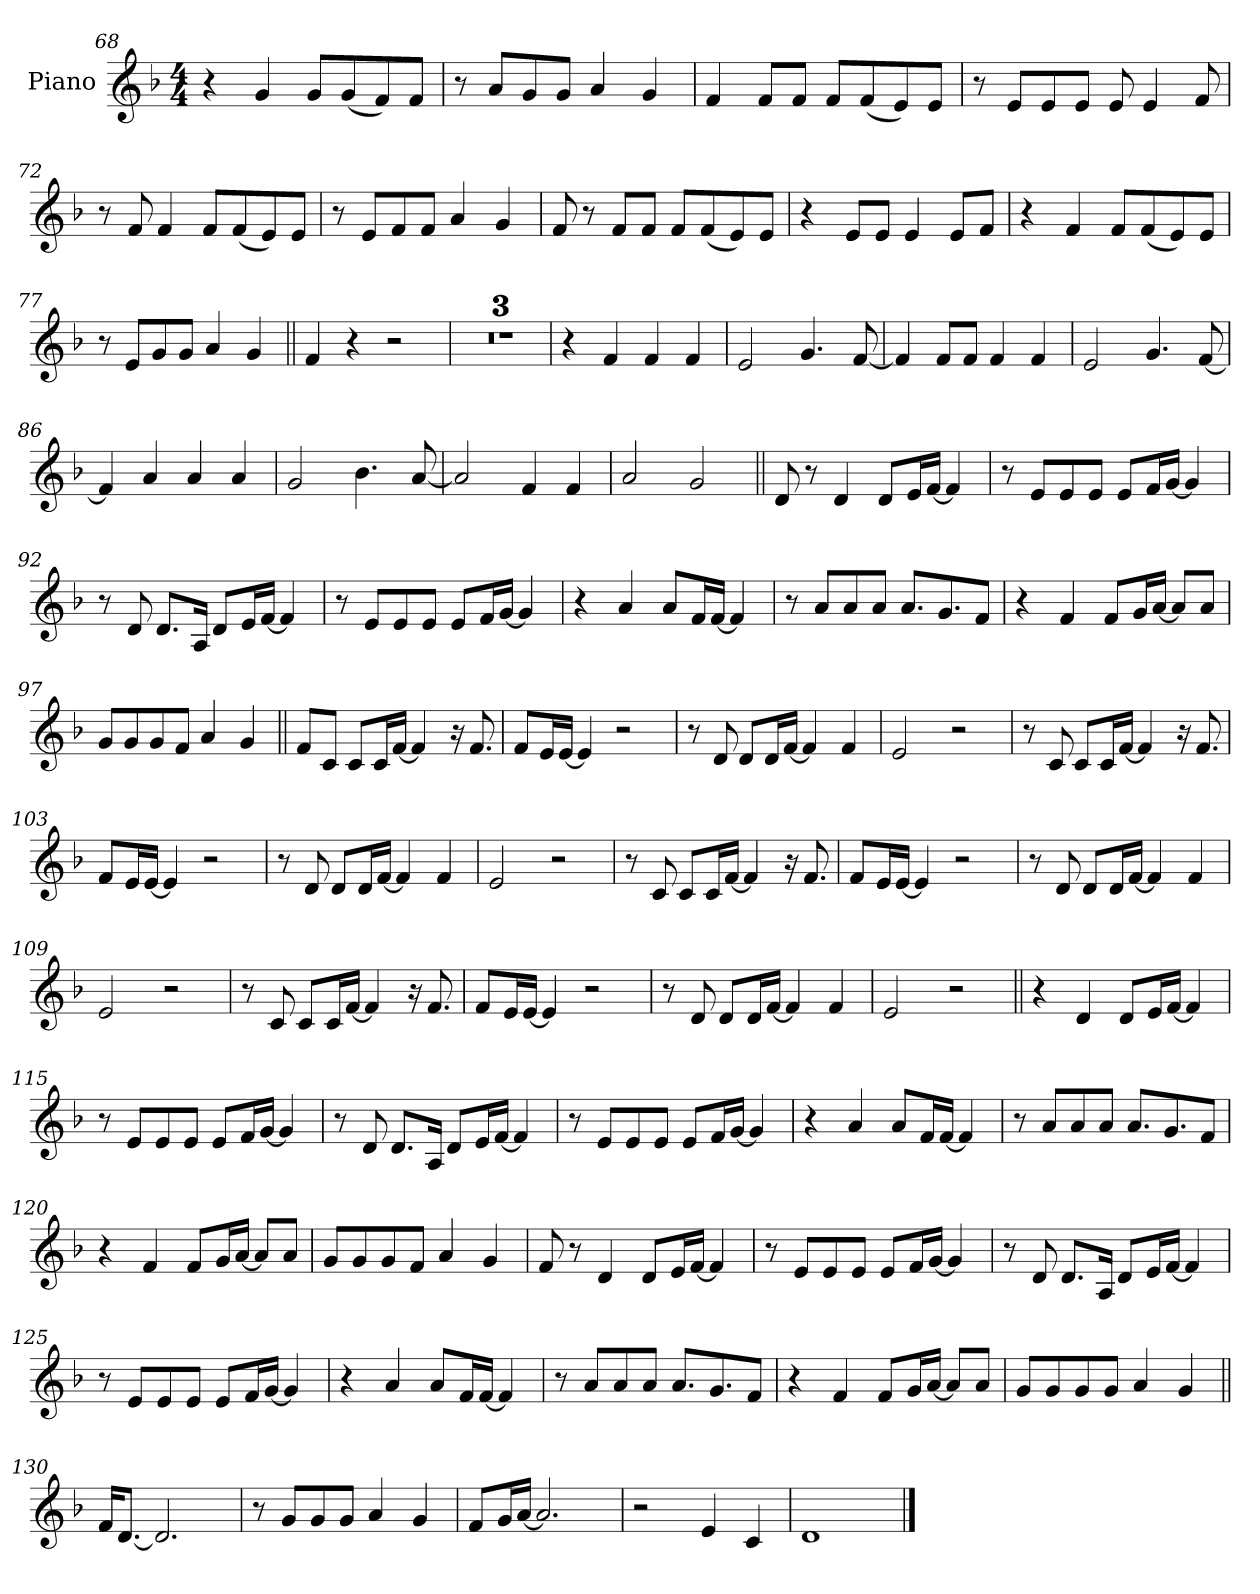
**kern
*part1
*staff1
*I"Piano
*I'Pno.
*clefG2
*k[b-]
*M4/4
=68
4r
4g
8gL
(<8g
8f)
8fJ
=69
8r
8aL
8g
8gJ
4a
4g
=70
4f
8fL
8fJ
8fL
(<8f
8e)
8eJ
=71
8r
8eL
8e
8eJ
8e
4e
8f
=72
8r
8f
4f
8fL
(<8f
8e)
8eJ
=73
8r
8eL
8f
8fJ
4a
4g
=74
8f
8r
8fL
8fJ
8fL
(<8f
8e)
8eJ
=75
4r
8eL
8eJ
4e
8eL
8fJ
=76
4r
4f
8fL
(<8f
8e)
8eJ
=77
8r
8eL
8g
8gJ
4a
4g
=78||
4f
4r
2r
=79
1r
=80
1r
=81
1r
=82
4r
4f
4f
4f
=83
2e
4.g
[8f
=84
4f]
8fL
8fJ
4f
4f
=85
2e
4.g
[8f
=86
4f]
4a
4a
4a
=87
2g
4.b-
[8a
=88
2a]
4f
4f
=89
2a
2g
=90||
8d
8r
4d
8dL
16eL
[16fJJ
4f]
=91
8r
8eL
8e
8eJ
8eL
16fL
[16gJJ
4g]
=92
8r
8d
8.dL
16AJk
8dL
16eL
[16fJJ
4f]
=93
8r
8eL
8e
8eJ
8eL
16fL
[16gJJ
4g]
=94
4r
4a
8aL
16fL
[16fJJ
4f]
=95
8r
8aL
8a
8aJ
8.aL
8.g
8fJ
=96
4r
4f
8fL
16gL
[16aJJ
8aL]
8aJ
=97
8gL
8g
8g
8fJ
4a
4g
=98||
8fL
8c!J
8c!L
16c!L
[16f!JJ
4f!]
16r
8.f!
=99
8f!L
16e!L
[16e!JJ
4e!]
2r
=100
8r
8d!
8d!L
16d!L
[16f!JJ
4f!]
4f!
=101
2e!
2r
=102
8r
8c!
8c!L
16c!L
[16f!JJ
4f!]
16r
8.f!
=103
8f!L
16e!L
[16e!JJ
4e!]
2r
=104
8r
8d!
8d!L
16d!L
[16f!JJ
4f!]
4f!
=105
2e!
2r
=106
8r
8c!
8c!L
16c!L
[16f!JJ
4f!]
16r
8.f!
=107
8f!L
16e!L
[16e!JJ
4e!]
2r
=108
8r
8d!
8d!L
16d!L
[16f!JJ
4f!]
4f!
=109
2e!
2r
=110
8r
8c!
8c!L
16c!L
[16f!JJ
4f!]
16r
8.f!
=111
8f!L
16e!L
[16e!JJ
4e!]
2r
=112
8r
8d!
8d!L
16d!L
[16f!JJ
4f!]
4f!
=113
2e!
2r
=114||
4r
4d
8dL
16eL
[16fJJ
4f]
=115
8r
8eL
8e
8eJ
8eL
16fL
[16gJJ
4g]
=116
8r
8d
8.dL
16AJk
8dL
16eL
[16fJJ
4f]
=117
8r
8eL
8e
8eJ
8eL
16fL
[16gJJ
4g]
=118
4r
4a
8aL
16fL
[16fJJ
4f]
=119
8r
8aL
8a
8aJ
8.aL
8.g
8fJ
=120
4r
4f
8fL
16gL
[16aJJ
8aL]
8aJ
=121
8gL
8g
8g
8fJ
4a
4g
=122
8f
8r
4d
8dL
16eL
[16fJJ
4f]
=123
8r
8eL
8e
8eJ
8eL
16fL
[16gJJ
4g]
=124
8r
8d
8.dL
16AJk
8dL
16eL
[16fJJ
4f]
=125
8r
8eL
8e
8eJ
8eL
16fL
[16gJJ
4g]
=126
4r
4a
8aL
16fL
[16fJJ
4f]
=127
8r
8aL
8a
8aJ
8.aL
8.g
8fJ
=128
4r
4f
8fL
16gL
[16aJJ
8aL]
8aJ
=129
8gL
8g
8g
8gJ
4a
4g
=130||
16fKL
[8.dJ
2.d]
=131
8r
8gL
8g
8gJ
4a
4g
=132
8fL
16gL
[16aJJ
2.a]
=133
2r
4e
4c
=134
1d
==
*-
